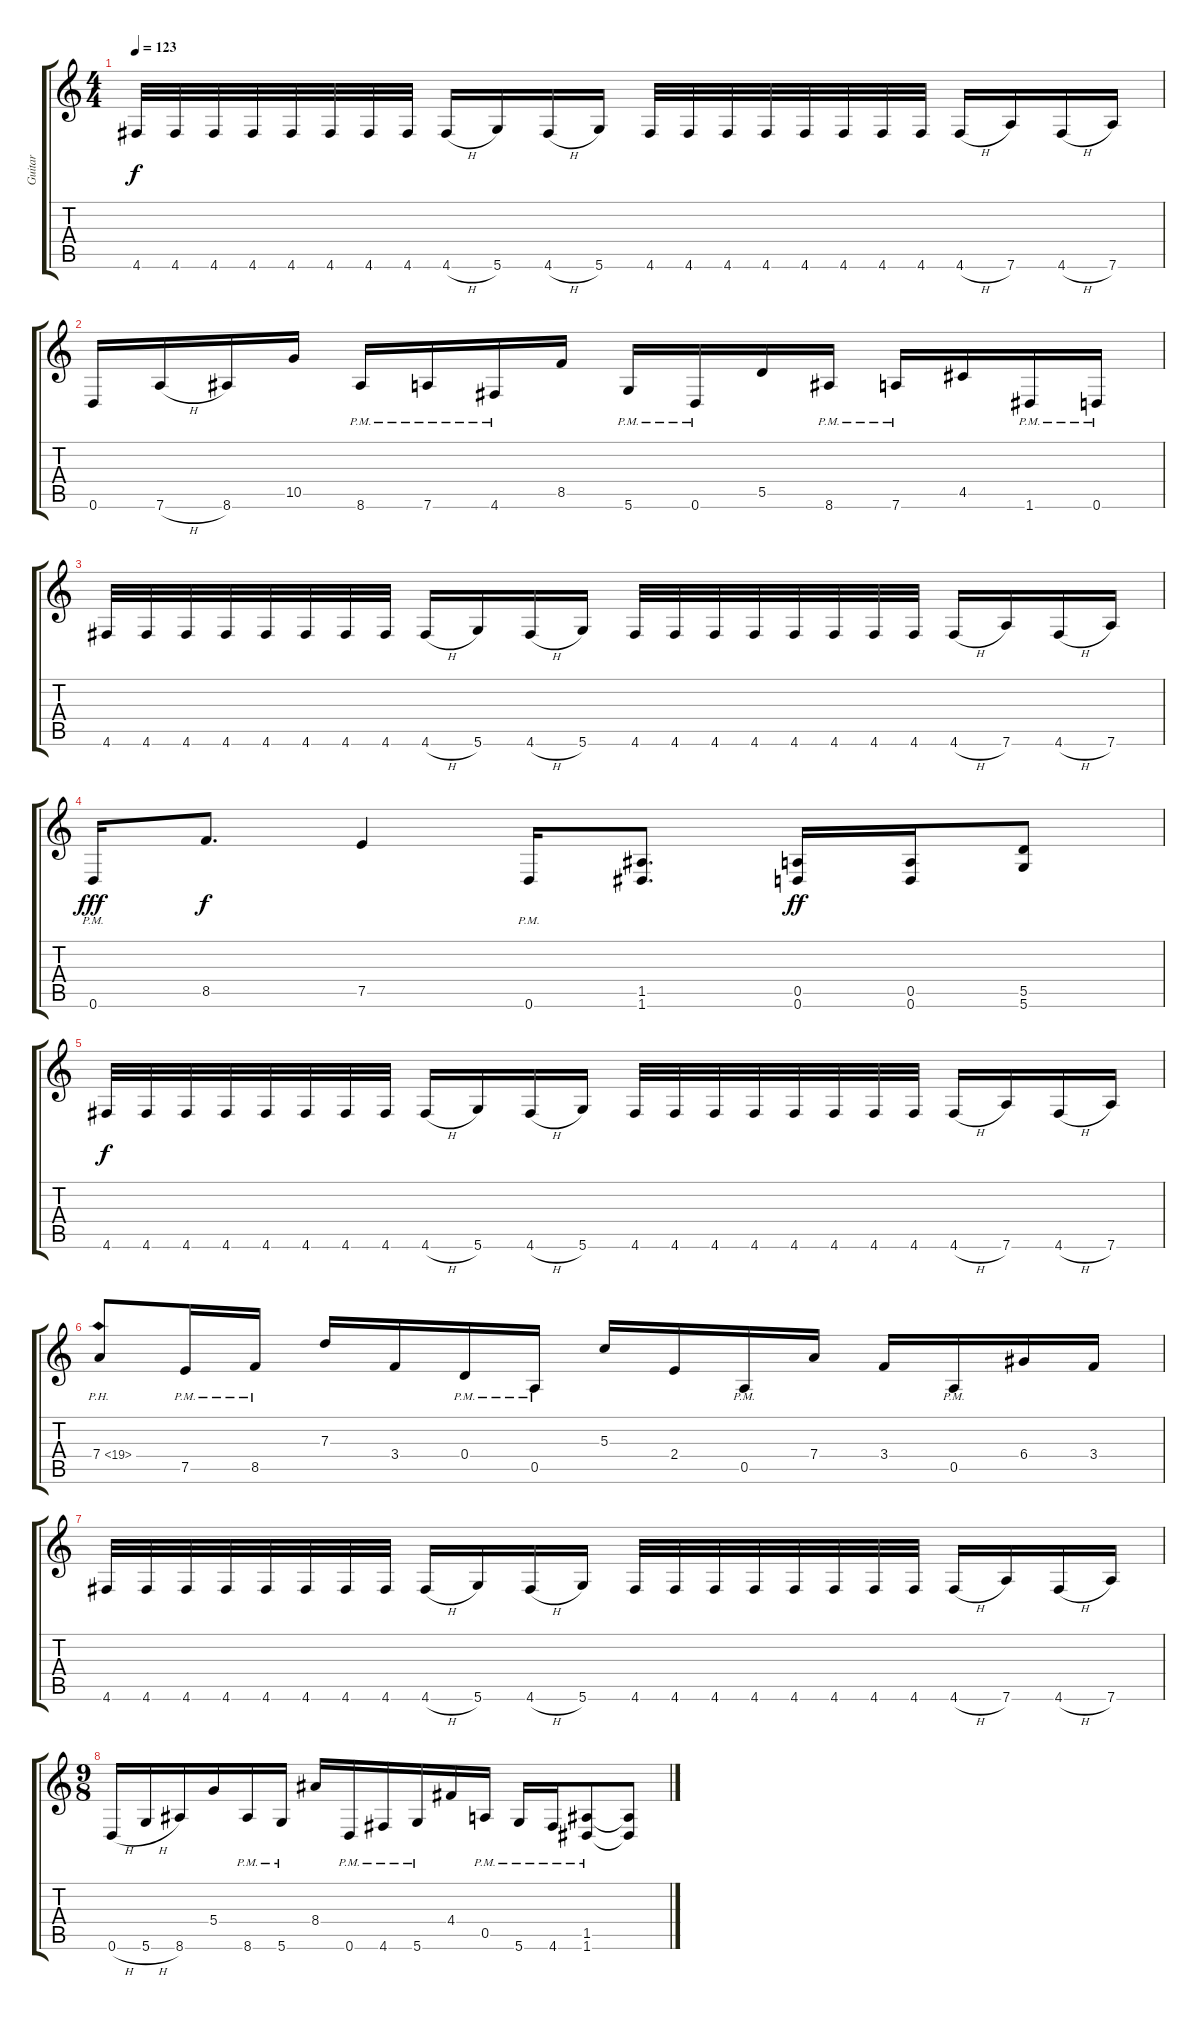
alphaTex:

\track ("Guitar" "Guitar") {instrument distortionguitar}
\staff {score tabs}
\tuning (E4 B3 G3 D3 A2 D2) {hide}
\ts (4 4)
\tempo 123
\clef g2
\ks c
4.6.32{dy f} 4.6.32 4.6.32 4.6.32 4.6.32 4.6.32 4.6.32 4.6.32 4.6{h}.16 5.6.16 4.6{h}.16 5.6.16 4.6.32 4.6.32 4.6.32 4.6.32 4.6.32 4.6.32 4.6.32 4.6.32 4.6{h}.16 7.6.16 4.6{h}.16 7.6.16 |
0.6.16 7.6{h}.16 8.6.16 10.5.16 8.6{pm}.16 7.6{pm}.16 4.6{pm}.16 8.5.16 5.6{pm}.16 0.6{pm}.16 5.5.16 8.6{pm}.16 7.6{pm}.16 4.5.16 1.6{pm}.16 0.6{pm}.16 |
4.6.32 4.6.32 4.6.32 4.6.32 4.6.32 4.6.32 4.6.32 4.6.32 4.6{h}.16 5.6.16 4.6{h}.16 5.6.16 4.6.32 4.6.32 4.6.32 4.6.32 4.6.32 4.6.32 4.6.32 4.6.32 4.6{h}.16 7.6.16 4.6{h}.16 7.6.16 |
0.6{pm}.16{dy fff} 8.5.8{d dy f} 7.5.4 0.6{pm}.16 (1.5 1.6).8{d} (0.5 0.6).16{dy ff} (0.5 0.6).16 (5.5 5.6).8 |
4.6.32{dy f} 4.6.32 4.6.32 4.6.32 4.6.32 4.6.32 4.6.32 4.6.32 4.6{h}.16 5.6.16 4.6{h}.16 5.6.16 4.6.32 4.6.32 4.6.32 4.6.32 4.6.32 4.6.32 4.6.32 4.6.32 4.6{h}.16 7.6.16 4.6{h}.16 7.6.16 |
7.4{ph 12}.8 7.5{pm}.16 8.5{pm}.16 7.3.16 3.4.16 0.4{pm}.16 0.5{pm}.16 5.3.16 2.4.16 0.5{pm}.16 7.4.16 3.4.16 0.5{pm}.16 6.4.16 3.4.16 |
4.6.32 4.6.32 4.6.32 4.6.32 4.6.32 4.6.32 4.6.32 4.6.32 4.6{h}.16 5.6.16 4.6{h}.16 5.6.16 4.6.32 4.6.32 4.6.32 4.6.32 4.6.32 4.6.32 4.6.32 4.6.32 4.6{h}.16 7.6.16 4.6{h}.16 7.6.16 |
\ts (9 8)
0.6{h}.16 5.6{h}.16 8.6.16 5.4.16 8.6{pm}.16 5.6{pm}.16 8.4.16 0.6{pm}.16 4.6{pm}.16 5.6{pm}.16 4.4.16 0.5{pm}.16 5.6{pm}.16 4.6{pm}.16 (1.5 1.6{pm}).8 (1.5{t} 1.6{t}).8
